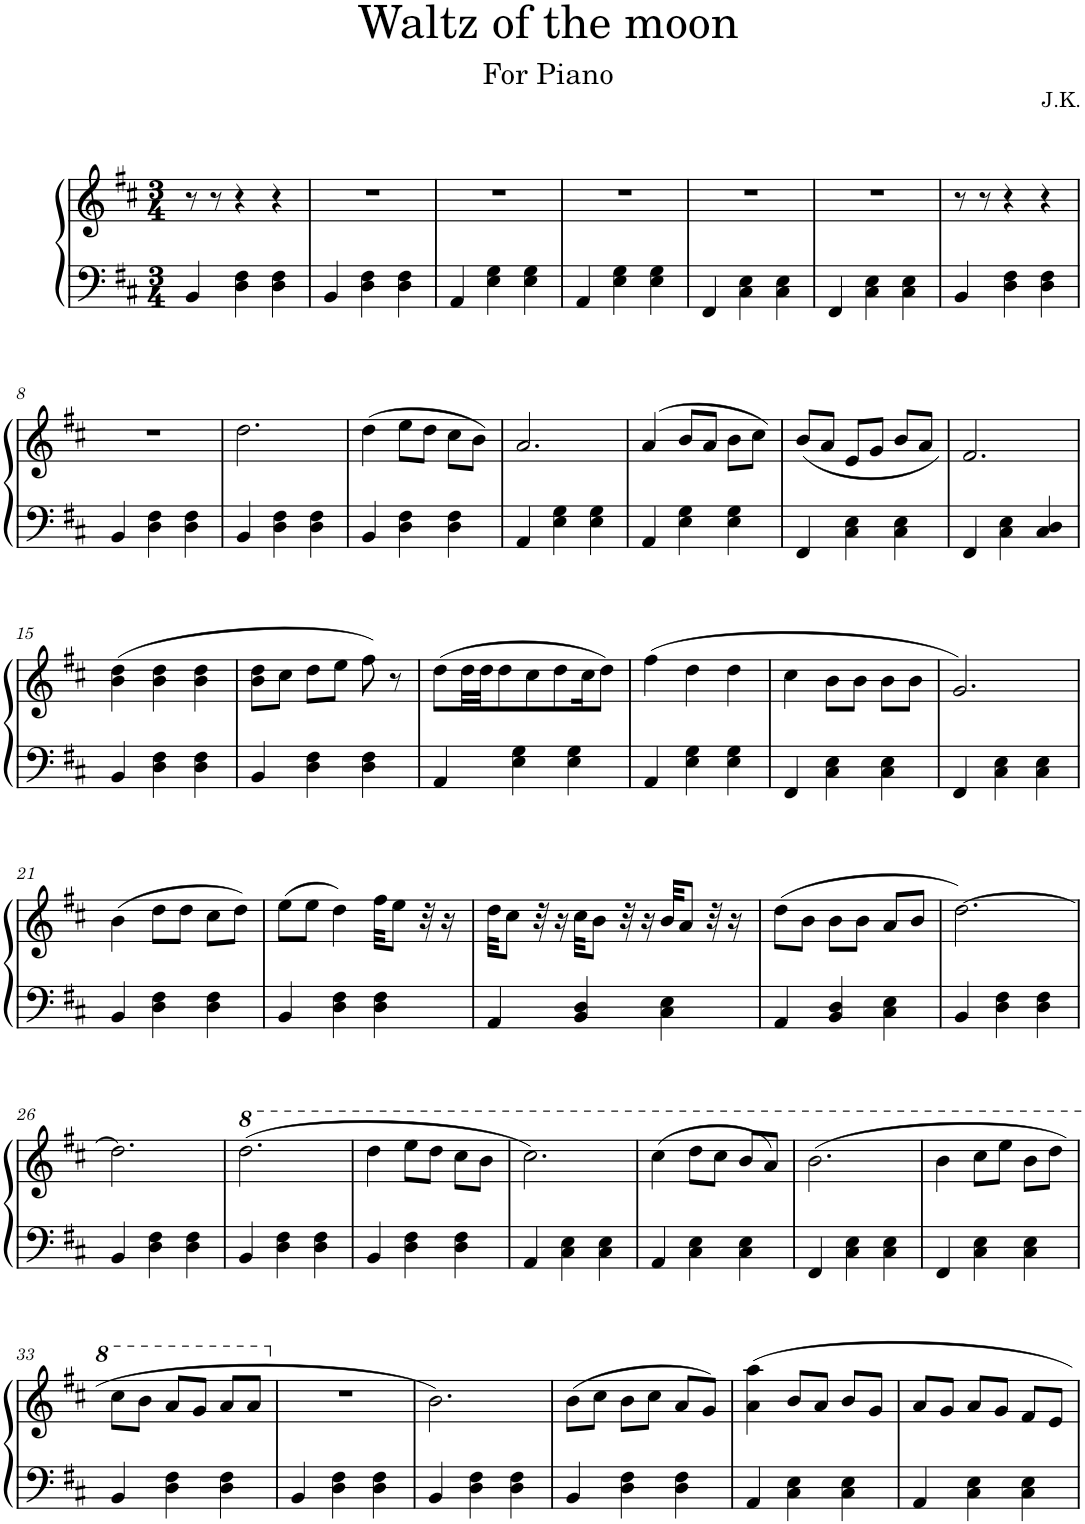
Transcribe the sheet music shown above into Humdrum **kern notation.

**kern	**kern
*part1	*part1
*staff2	*staff1
*I"Piano	*
*I'Pno.	*
*clefF4	*clefG2
*k[f#c#]	*k[f#c#]
*M3/4	*M3/4
=1	=1
4BB/	8r
.	8r
4D\ 4F#\	4r
4D\ 4F#\	4r
=2	=2
4BB/	2.r
4D\ 4F#\	.
4D\ 4F#\	.
=3	=3
4AA/	2.r
4E\ 4G\	.
4E\ 4G\	.
=4	=4
4AA/	2.r
4E\ 4G\	.
4E\ 4G\	.
=5	=5
4FF#/	2.r
4C#\ 4E\	.
4C#\ 4E\	.
=6	=6
4FF#/	2.r
4C#\ 4E\	.
4C#\ 4E\	.
=7	=7
4BB/	8r
.	8r
4D\ 4F#\	4r
4D\ 4F#\	4r
!!LO:LB:g=z
=8	=8
4BB/	2.r
4D\ 4F#\	.
4D\ 4F#\	.
=9	=9
4BB/	2.dd\
4D\ 4F#\	.
4D\ 4F#\	.
=10	=10
4BB/	(4dd\
4D\ 4F#\	8ee\L
.	8dd\J
4D\ 4F#\	8cc#\L
.	8b\J)
=11	=11
4AA/	2.a/
4E\ 4G\	.
4E\ 4G\	.
=12	=12
4AA/	(4a/
4E\ 4G\	8b/L
.	8a/J
4E\ 4G\	8b\L
.	8cc#\J)
=13	=13
4FF#/	(8b/L
.	8a/J
4C#\ 4E\	8e/L
.	8g/J
4C#\ 4E\	8b/L
.	8a/J)
=14	=14
4FF#/	2.f#/
4C#\ 4E\	.
4C#/ 4D/	.
!!LO:LB:g=z
=15	=15
4BB/	(4b\ 4dd\
4D\ 4F#\	4b\ 4dd\
4D\ 4F#\	4b\ 4dd\
=16	=16
4BB/	8b\ 8dd\L
.	8cc#\J
4D\ 4F#\	8dd\L
.	8ee\J
4D\ 4F#\	8ff#\)
.	8r
=17	=17
4AA/	(8dd\L
.	32dd\LL
.	32dd\JJ
.	8dd\
4E\ 4G\	.
.	8cc#\
.	8dd\
4E\ 4G\	.
.	16cc#\K
.	8dd\J)
=18	=18
4AA/	(4ff#\
4E\ 4G\	4dd\
4E\ 4G\	4dd\
=19	=19
4FF#/	4cc#\
4C#\ 4E\	8b\L
.	8b\J
4C#\ 4E\	8b\L
.	8b\J
=20	=20
4FF#/	2.g/)
4C#\ 4E\	.
4C#\ 4E\	.
!!LO:LB:g=z
=21	=21
4BB/	(4b\
4D\ 4F#\	8dd\L
.	8dd\J
4D\ 4F#\	8cc#\L
.	8dd\J)
=22	=22
4BB/	(8ee\L
.	8ee\J
4D\ 4F#\	4dd\)
4D\ 4F#\	32ff#\KKL
.	8ee\J
.	32r
.	16r
=23	=23
4AA/	32dd\KKL
.	8cc#\J
.	32r
.	16r
4BB/ 4D/	32cc#\KKL
.	8b\J
.	32r
.	16r
4C#\ 4E\	32b/KKL
.	8a/J
.	32r
.	16r
=24	=24
4AA/	(8dd\L
.	8b\J
4BB/ 4D/	8b\L
.	8b\J
4C#\ 4E\	8a/L
.	8b/J
=25	=25
4BB/	[2.dd\)
4D\ 4F#\	.
4D\ 4F#\	.
!!LO:LB:g=z
=26	=26
4BB/	2.dd\]
4D\ 4F#\	.
4D\ 4F#\	.
=27	=27
*	*8va
4BB/	(2.ddd\
4D\ 4F#\	.
4D\ 4F#\	.
=28	=28
4BB/	4ddd\
4D\ 4F#\	8eee\L
.	8ddd\J
4D\ 4F#\	8ccc#\L
.	8bb\J
=29	=29
4AA/	2.ccc#\)
4C#\ 4E\	.
4C#\ 4E\	.
=30	=30
4AA/	(4ccc#\
4C#\ 4E\	8ddd\L
.	8ccc#\J
4C#\ 4E\	8bb/L
.	8aa/J)
=31	=31
4FF#/	(2.bb\
4C#\ 4E\	.
4C#\ 4E\	.
=32	=32
4FF#/	4bb\
4C#\ 4E\	8ccc#\L
.	8eee\J
4C#\ 4E\	8bb\L
.	8ddd\J
!!LO:LB:g=z
=33	=33
4BB/	8ccc#\L
.	8bb\J
4D\ 4F#\	8aa/L
.	8gg/J
4D\ 4F#\	8aa/L
.	8aa/J
=34	=34
*	*X8va
4BB/	2.r
4D\ 4F#\	.
4D\ 4F#\	.
=35	=35
4BB/	2.b\)
4D\ 4F#\	.
4D\ 4F#\	.
=36	=36
4BB/	(8b\L
.	8cc#\J
4D\ 4F#\	8b\L
.	8cc#\J
4D\ 4F#\	8a/L
.	8g/J)
=37	=37
4AA/	4a\ 4aa\
4C#\ 4E\	8b/L
.	8a/J
4C#\ 4E\	8b/L
.	8g/J
=38	=38
4AA/	8a/L
.	8g/J
4C#\ 4E\	8a/L
.	8g/J
4C#\ 4E\	8f#/L
.	8e/J
=	=
*-	*-
